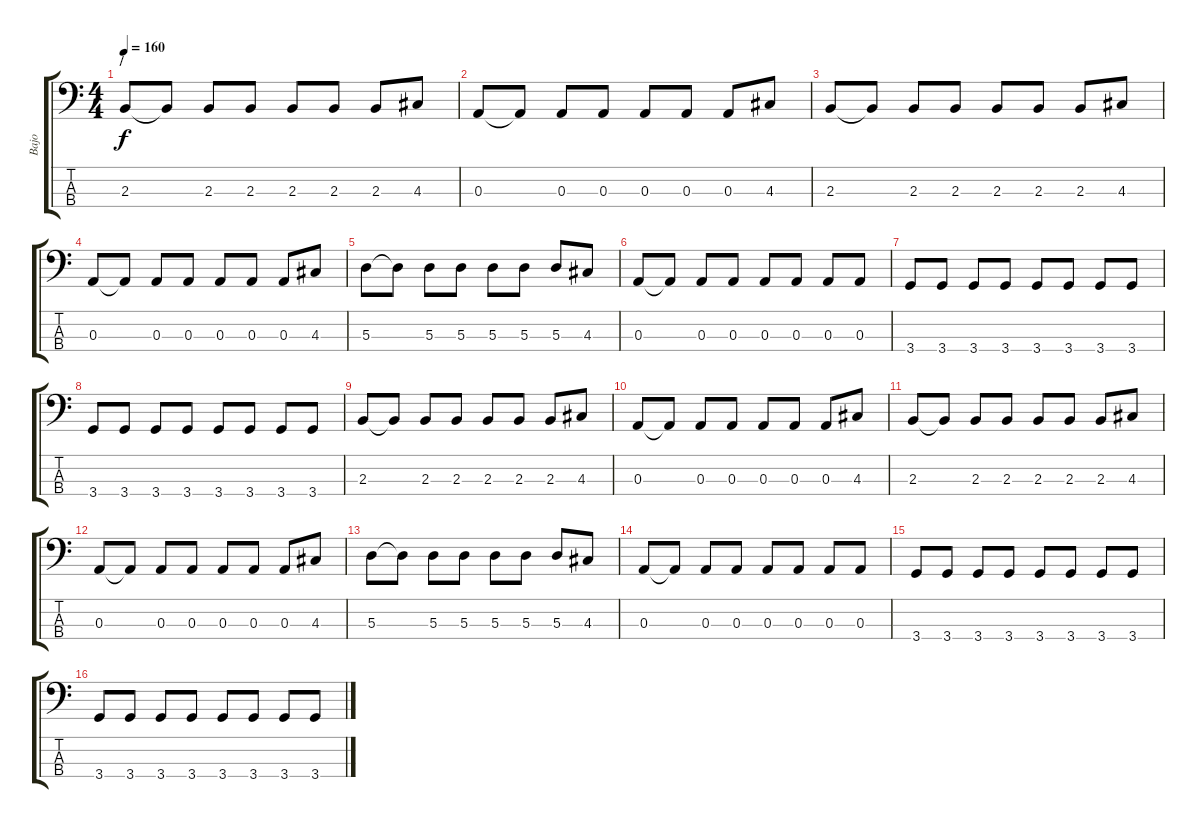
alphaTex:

\track ("Bajo" "Bajo") {instrument electricbasspick}
\staff {score tabs}
\tuning (G2 D2 A1 E1) {hide}
\ts (4 4)
\section ("" "/")
\tempo 160
\clef f4
\ks c
2.3.8{dy f} 2.3{t}.8 2.3.8 2.3.8 2.3.8 2.3.8 2.3.8 4.3.8 |
0.3.8 0.3{t}.8 0.3.8 0.3.8 0.3.8 0.3.8 0.3.8 4.3.8 |
2.3.8 2.3{t}.8 2.3.8 2.3.8 2.3.8 2.3.8 2.3.8 4.3.8 |
0.3.8 0.3{t}.8 0.3.8 0.3.8 0.3.8 0.3.8 0.3.8 4.3.8 |
5.3.8 5.3{t}.8 5.3.8 5.3.8 5.3.8 5.3.8 5.3.8 4.3.8 |
0.3.8 0.3{t}.8 0.3.8 0.3.8 0.3.8 0.3.8 0.3.8 0.3.8 |
3.4.8 3.4.8 3.4.8 3.4.8 3.4.8 3.4.8 3.4.8 3.4.8 |
3.4.8 3.4.8 3.4.8 3.4.8 3.4.8 3.4.8 3.4.8 3.4.8 |
2.3.8 2.3{t}.8 2.3.8 2.3.8 2.3.8 2.3.8 2.3.8 4.3.8 |
0.3.8 0.3{t}.8 0.3.8 0.3.8 0.3.8 0.3.8 0.3.8 4.3.8 |
2.3.8 2.3{t}.8 2.3.8 2.3.8 2.3.8 2.3.8 2.3.8 4.3.8 |
0.3.8 0.3{t}.8 0.3.8 0.3.8 0.3.8 0.3.8 0.3.8 4.3.8 |
5.3.8 5.3{t}.8 5.3.8 5.3.8 5.3.8 5.3.8 5.3.8 4.3.8 |
0.3.8 0.3{t}.8 0.3.8 0.3.8 0.3.8 0.3.8 0.3.8 0.3.8 |
3.4.8 3.4.8 3.4.8 3.4.8 3.4.8 3.4.8 3.4.8 3.4.8 |
3.4.8 3.4.8 3.4.8 3.4.8 3.4.8 3.4.8 3.4.8 3.4.8
